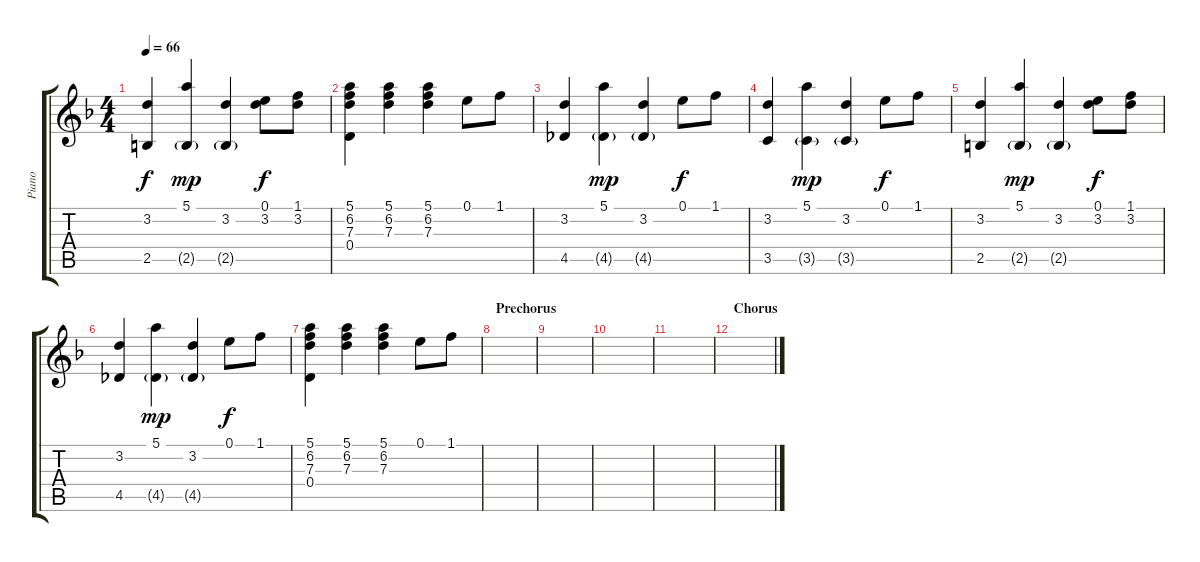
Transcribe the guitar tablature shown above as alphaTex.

\track ("Piano" "Piano") {instrument electricguitarjazz}
\staff {score tabs}
\tuning (E4 B3 G3 D3 A2 E2) {hide}
\ts (4 4)
\tempo 66
\clef g2
\ks f
(3.2 2.5).4{dy f} (5.1 2.5{g}).4{dy mp} (3.2 2.5{g}).4 (0.1 3.2).8{dy f} (1.1 3.2).8 |
(5.1 6.2 7.3 0.4).4 (5.1 6.2 7.3).4 (5.1 6.2 7.3).4 0.1.8 1.1.8 |
(3.2 4.5).4 (5.1 4.5{g}).4{dy mp} (3.2 4.5{g}).4 0.1.8{dy f} 1.1.8 |
(3.2 3.5).4 (5.1 3.5{g}).4{dy mp} (3.2 3.5{g}).4 0.1.8{dy f} 1.1.8 |
(3.2 2.5).4 (5.1 2.5{g}).4{dy mp} (3.2 2.5{g}).4 (0.1 3.2).8{dy f} (1.1 3.2).8 |
(3.2 4.5).4 (5.1 4.5{g}).4{dy mp} (3.2 4.5{g}).4 0.1.8{dy f} 1.1.8 |
(5.1 6.2 7.3 0.4).4 (5.1 6.2 7.3).4 (5.1 6.2 7.3).4 0.1.8 1.1.8 |
\section ("" "Prechorus")
|
|
|
|
\section ("" "Chorus")
